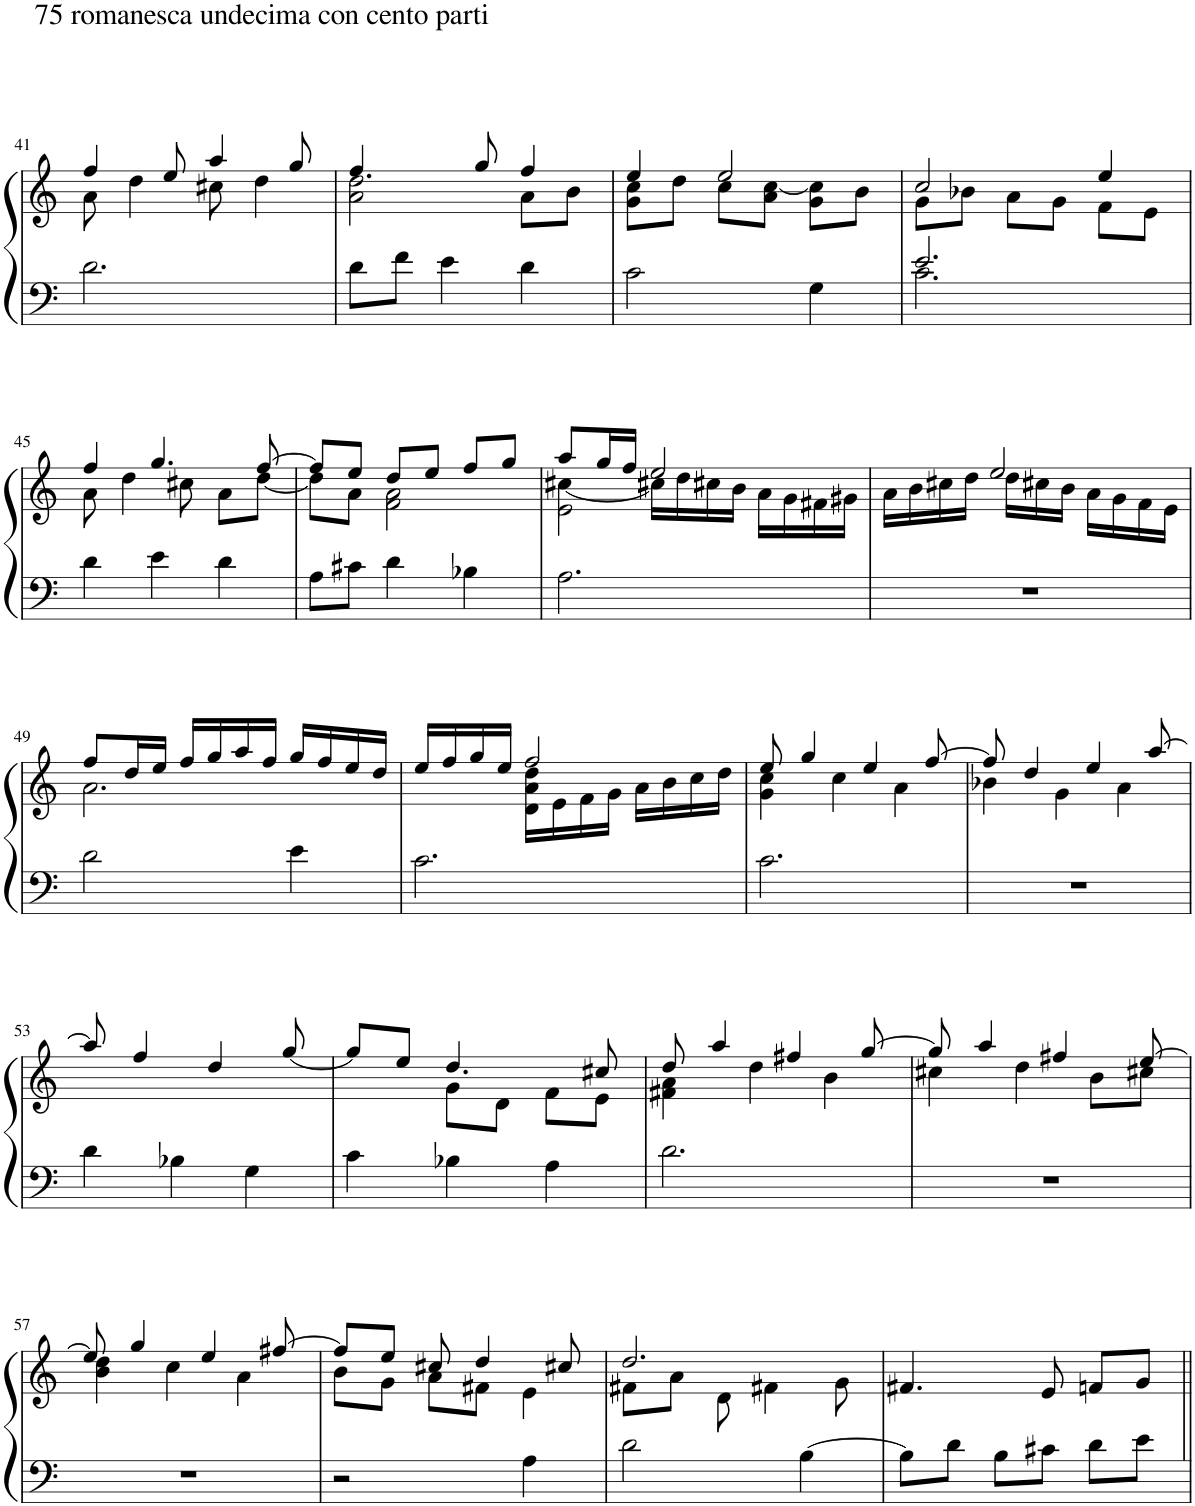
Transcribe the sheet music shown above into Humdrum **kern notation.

**kern	**kern
*part1	*part1
*staff2	*staff1
*I"Piano	*
*I'Pno.	*
!!LO:PB:g=z
*clefF4	*clefG2
*k[]	*k[]
*M3/4	*M3/4
=41	=41
*	*^
!	!LO:TX:a:t=75 romanesca undecima con cento parti	!
!LO:TX:a:t=75 romanesca undecima con cento parti	!	!
2.d\	4ff/	8a\
.	.	4dd\
.	8ee/	.
.	4aa/	8cc#X\
.	.	4dd\
.	8gg/	.
=42	=42	=42
8d\L	4.ff/	2a\ 2dd\
8f\J	.	.
4e\	.	.
.	8gg/	.
4d\	4ff/	8a\L
.	.	8b\J
=43	=43	=43
2c\	4ee/	8g\ 8cc\L
.	.	8dd\J
.	2ee/	8cc\L
.	.	8a\ [8cc\J
4G\	.	8g\ 8cc\]L
.	.	8b\J
=44	=44	=44
*^	*	*
2.e/	2.c\	2cc/	8g\L
.	.	.	8b-X\J
.	.	.	8a\L
.	.	.	8g\J
.	.	4ee/	8f\L
.	.	.	8e\J
*v	*v	*	*
!!LO:LB:g=z	!!
=45	=45	=45
4d\	4ff/	8a\
.	.	4dd\
4e\	4.gg/	.
.	.	8cc#X\
4d\	.	8a\L
.	[8ff/	[8dd\J
=46	=46	=46
8A\L	8ff/L]	8dd\L]
8c#X\J	8ee/J	8a\J
4d\	8dd/L	2f\ 2a\
.	8ee/J	.
4B-X\	8ff/L	.
.	8gg/J	.
=47	=47	=47
*	*	*^
2.A\	8aa/L	[4cc#X\	2e\
.	16gg/L	.	.
.	16ff/JJ	.	.
.	2ee/	16cc#X\LL]	.
.	.	16dd\	.
.	.	16cc#X\	.
.	.	16b\JJ	.
.	.	16a\LL	4ryy
.	.	16g\	.
.	.	16f#X\	.
.	.	16g#X\JJ	.
*	*	*v	*v
=48	=48	=48
2.r	16a\LL	16ryy
*	*v	*v
.	16b\
.	16cc#X\
.	16dd\JJ
.	2ee/
*	*^
.	.	16dd\LL
.	.	16cc#X\
.	.	16b\JJ
.	.	16a\LL
.	.	16g\
.	.	16f\
.	.	16e\JJ
!!LO:LB:g=z	!!
=49	=49	=49
2d\	8ff/L	2.a\
.	16dd/L	.
.	16ee/JJ	.
.	16ff/LL	.
.	16gg/	.
.	16aa/	.
.	16ff/JJ	.
4e\	16gg/LL	.
.	16ff/	.
.	16ee/	.
.	16dd/JJ	.
=50	=50	=50
2.c\	16ee/LL	4ryy
.	16ff/	.
.	16gg/	.
.	16ee/JJ	.
.	2ff/	16d\ 16a\ 16dd\LL
.	.	16e\
.	.	16f\
.	.	16g\JJ
.	.	16a\LL
.	.	16b\
.	.	16cc\
.	.	16dd\JJ
=51	=51	=51
2.c\	8ee/	4g\ 4cc\
.	4gg/	.
.	.	4cc\
.	4ee/	.
.	.	4a\
.	[8ff/	.
=52	=52	=52
2.r	8ff/]	4b-X\
.	4dd/	.
.	.	4g\
.	4ee/	.
.	.	4a\
.	[8aa/	.
*	*v	*v
!!LO:LB:g=z
=53	=53
4d\	8aa/]
.	4ff/
4B-X\	.
.	4dd/
4G\	.
.	[8gg/
=54	=54
*	*^
4c\	8gg/L]	4ryy
.	8ee/J	.
4B-X\	4.dd/	8g\L
.	.	8d\J
4A\	.	8f\L
.	8cc#X/	8e\J
=55	=55	=55
2.d\	8dd/	4f#X\ 4a\
.	4aa/	.
.	.	4dd\
.	4ff#X/	.
.	.	4b\
.	[8gg/	.
=56	=56	=56
2.r	8gg/]	4cc#X\
.	4aa/	.
.	.	4dd\
.	4ff#X/	.
.	.	8b\L
.	[8ee/	8cc#X\J
!!LO:LB:g=z	!!
=57	=57	=57
2.r	8ee/]	4b\ 4dd\
.	4gg/	.
.	.	4cc\
.	4ee/	.
.	.	4a\
.	[8ff#X/	.
=58	=58	=58
2r	8ff#/L]	8b\L
.	8ee/J	8g\J
.	8cc#X/	8a\L
.	4dd/	8f#X\J
4A\	.	4e\
.	8cc#X/	.
=59	=59	=59
2d\	2.dd/	8f#X\L
.	.	8a\J
.	.	8d\
.	.	4f#X\
[4B\	.	.
.	.	8g\
*	*v	*v
=60	=60
8B\L]	4.f#X/
8d\J	.
8B\L	.
8c#X\J	8e/
8d\L	8fn/L
8e\J	8g/J
=||	=||
*-	*-
